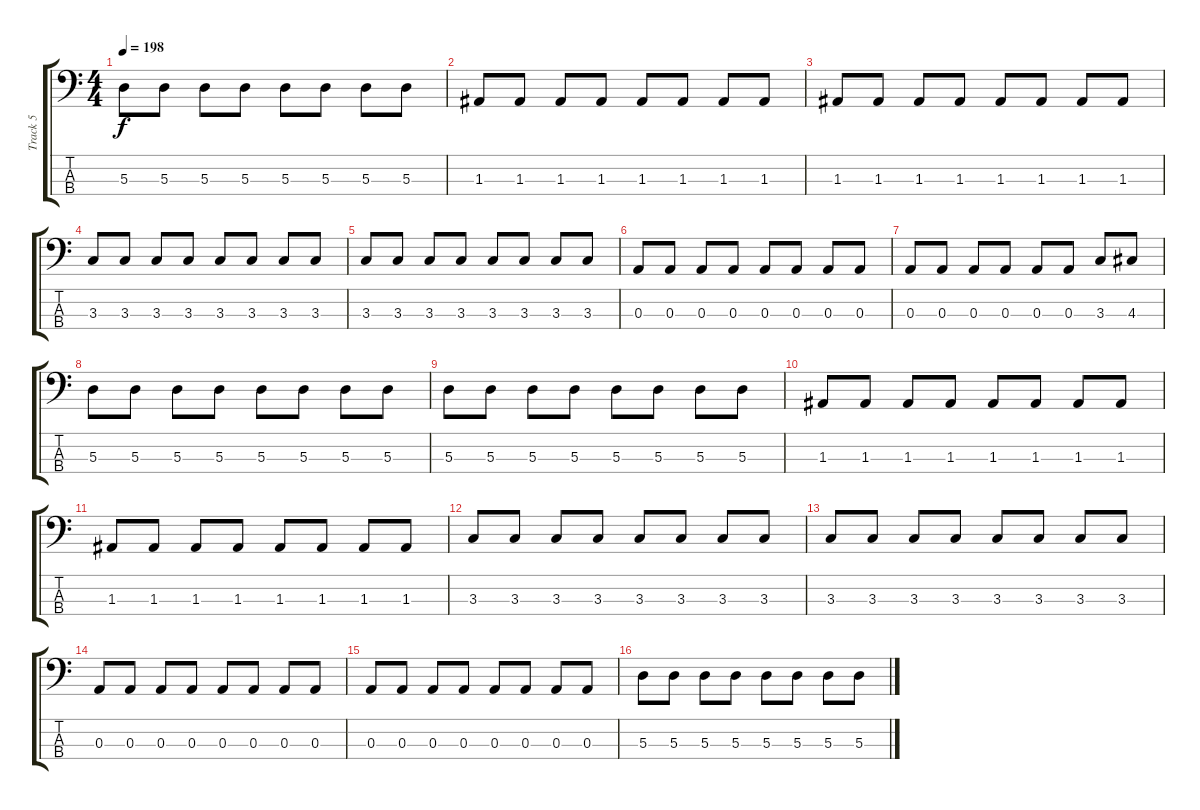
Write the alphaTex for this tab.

\track ("Track 5" "Track 5") {instrument electricbassfinger}
\staff {score tabs}
\tuning (G2 D2 A1 D1) {hide}
\ts (4 4)
\tempo 198
\clef f4
\ks c
5.3.8{dy f} 5.3.8 5.3.8 5.3.8 5.3.8 5.3.8 5.3.8 5.3.8 |
1.3.8 1.3.8 1.3.8 1.3.8 1.3.8 1.3.8 1.3.8 1.3.8 |
1.3.8 1.3.8 1.3.8 1.3.8 1.3.8 1.3.8 1.3.8 1.3.8 |
3.3.8 3.3.8 3.3.8 3.3.8 3.3.8 3.3.8 3.3.8 3.3.8 |
3.3.8 3.3.8 3.3.8 3.3.8 3.3.8 3.3.8 3.3.8 3.3.8 |
0.3.8 0.3.8 0.3.8 0.3.8 0.3.8 0.3.8 0.3.8 0.3.8 |
0.3.8 0.3.8 0.3.8 0.3.8 0.3.8 0.3.8 3.3.8 4.3.8 |
5.3.8 5.3.8 5.3.8 5.3.8 5.3.8 5.3.8 5.3.8 5.3.8 |
5.3.8 5.3.8 5.3.8 5.3.8 5.3.8 5.3.8 5.3.8 5.3.8 |
1.3.8 1.3.8 1.3.8 1.3.8 1.3.8 1.3.8 1.3.8 1.3.8 |
1.3.8 1.3.8 1.3.8 1.3.8 1.3.8 1.3.8 1.3.8 1.3.8 |
3.3.8 3.3.8 3.3.8 3.3.8 3.3.8 3.3.8 3.3.8 3.3.8 |
3.3.8 3.3.8 3.3.8 3.3.8 3.3.8 3.3.8 3.3.8 3.3.8 |
0.3.8 0.3.8 0.3.8 0.3.8 0.3.8 0.3.8 0.3.8 0.3.8 |
0.3.8 0.3.8 0.3.8 0.3.8 0.3.8 0.3.8 0.3.8 0.3.8 |
5.3.8 5.3.8 5.3.8 5.3.8 5.3.8 5.3.8 5.3.8 5.3.8
